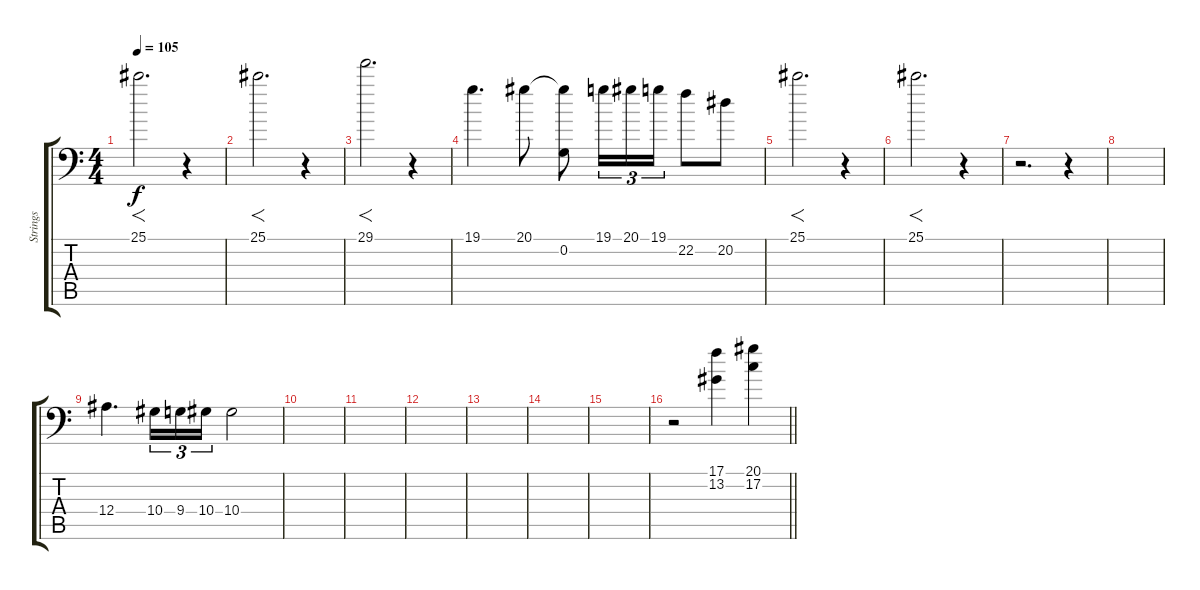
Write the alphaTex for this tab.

\track ("Strings" "Strings") {instrument stringensemble1}
\staff {score tabs}
\tuning (C4 G3 Eb3 Bb2 F2 Bb1) {hide}
\ts (4 4)
\tempo 105
\clef f4
\ks c
25.1.2{f d dy f volume 10} r.4 |
25.1.2{f d} r.4 |
29.1.2{f d} r.4 |
19.1.4{d} 20.1.8 (20.1{t} 0.2).8 19.1.16{tu (3 2)} 20.1.16{tu (3 2)} 19.1.16{tu (3 2)} 22.2.8 20.2.8 |
25.1.2{f d} r.4 |
25.1.2{f d} r.4 |
r.2{d} r.4 |
|
12.4.4{d} 10.4.16{tu (3 2)} 9.4.16{tu (3 2)} 10.4.16{tu (3 2)} 10.4.2 |
|
|
|
|
|
|
\barLineRight lightlight
r.2{volume 8} (17.1 13.2).4 (20.1 17.2).4
